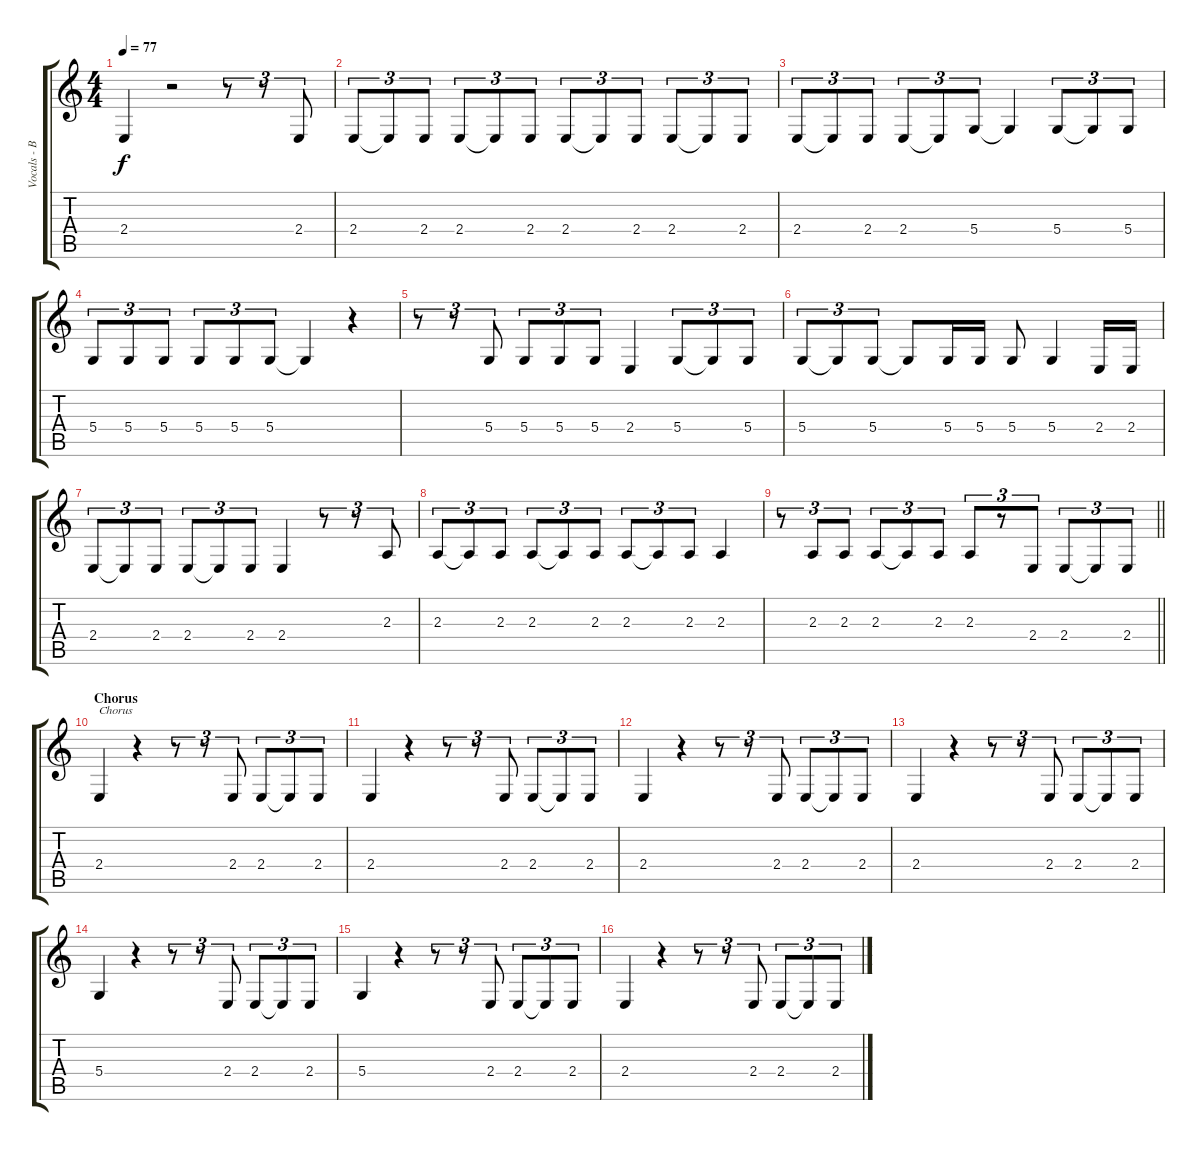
\track ("Vocals - Bon" "Vocals - B") {instrument harmonica}
\staff {score tabs}
\tuning (E4 B3 G3 D3 A2 E2) {hide}
\ts (4 4)
\tempo 77
\clef g2
\ks c
2.4.4{dy f} r.2 r.8{tu (3 2)} r.8{tu (3 2)} 2.4.8{tu (3 2)} |
2.4.8{tu (3 2)} 2.4{t}.8{tu (3 2)} 2.4.8{tu (3 2)} 2.4.8{tu (3 2)} 2.4{t}.8{tu (3 2)} 2.4.8{tu (3 2)} 2.4.8{tu (3 2)} 2.4{t}.8{tu (3 2)} 2.4.8{tu (3 2)} 2.4.8{tu (3 2)} 2.4{t}.8{tu (3 2)} 2.4.8{tu (3 2)} |
2.4.8{tu (3 2)} 2.4{t}.8{tu (3 2)} 2.4.8{tu (3 2)} 2.4.8{tu (3 2)} 2.4{t}.8{tu (3 2)} 5.4.8{tu (3 2)} 5.4{t}.4 5.4.8{tu (3 2)} 5.4{t}.8{tu (3 2)} 5.4.8{tu (3 2)} |
5.4.8{tu (3 2)} 5.4.8{tu (3 2)} 5.4.8{tu (3 2)} 5.4.8{tu (3 2)} 5.4.8{tu (3 2)} 5.4.8{tu (3 2)} 5.4{t}.4 r.4 |
r.8{tu (3 2)} r.8{tu (3 2)} 5.4.8{tu (3 2)} 5.4.8{tu (3 2)} 5.4.8{tu (3 2)} 5.4.8{tu (3 2)} 2.4.4 5.4.8{tu (3 2)} 5.4{t}.8{tu (3 2)} 5.4.8{tu (3 2)} |
5.4.8{tu (3 2)} 5.4{t}.8{tu (3 2)} 5.4.8{tu (3 2)} 5.4{t}.8 5.4.16 5.4.16 5.4.8 5.4.4 2.4.16 2.4.16 |
2.4.8{tu (3 2)} 2.4{t}.8{tu (3 2)} 2.4.8{tu (3 2)} 2.4.8{tu (3 2)} 2.4{t}.8{tu (3 2)} 2.4.8{tu (3 2)} 2.4.4 r.8{tu (3 2)} r.8{tu (3 2)} 2.3.8{tu (3 2)} |
2.3.8{tu (3 2)} 2.3{t}.8{tu (3 2)} 2.3.8{tu (3 2)} 2.3.8{tu (3 2)} 2.3{t}.8{tu (3 2)} 2.3.8{tu (3 2)} 2.3.8{tu (3 2)} 2.3{t}.8{tu (3 2)} 2.3.8{tu (3 2)} 2.3.4 |
\barLineRight lightlight
r.8{tu (3 2)} 2.3.8{tu (3 2)} 2.3.8{tu (3 2)} 2.3.8{tu (3 2)} 2.3{t}.8{tu (3 2)} 2.3.8{tu (3 2)} 2.3.8{tu (3 2)} r.8{tu (3 2)} 2.4.8{tu (3 2)} 2.4.8{tu (3 2)} 2.4{t}.8{tu (3 2)} 2.4.8{tu (3 2)} |
\section ("" "Chorus")
2.4.4{txt "Chorus"} r.4 r.8{tu (3 2)} r.8{tu (3 2)} 2.4.8{tu (3 2)} 2.4.8{tu (3 2)} 2.4{t}.8{tu (3 2)} 2.4.8{tu (3 2)} |
2.4.4 r.4 r.8{tu (3 2)} r.8{tu (3 2)} 2.4.8{tu (3 2)} 2.4.8{tu (3 2)} 2.4{t}.8{tu (3 2)} 2.4.8{tu (3 2)} |
2.4.4 r.4 r.8{tu (3 2)} r.8{tu (3 2)} 2.4.8{tu (3 2)} 2.4.8{tu (3 2)} 2.4{t}.8{tu (3 2)} 2.4.8{tu (3 2)} |
2.4.4 r.4 r.8{tu (3 2)} r.8{tu (3 2)} 2.4.8{tu (3 2)} 2.4.8{tu (3 2)} 2.4{t}.8{tu (3 2)} 2.4.8{tu (3 2)} |
5.4.4 r.4 r.8{tu (3 2)} r.8{tu (3 2)} 2.4.8{tu (3 2)} 2.4.8{tu (3 2)} 2.4{t}.8{tu (3 2)} 2.4.8{tu (3 2)} |
5.4.4 r.4 r.8{tu (3 2)} r.8{tu (3 2)} 2.4.8{tu (3 2)} 2.4.8{tu (3 2)} 2.4{t}.8{tu (3 2)} 2.4.8{tu (3 2)} |
2.4.4 r.4 r.8{tu (3 2)} r.8{tu (3 2)} 2.4.8{tu (3 2)} 2.4.8{tu (3 2)} 2.4{t}.8{tu (3 2)} 2.4.8{tu (3 2)}
